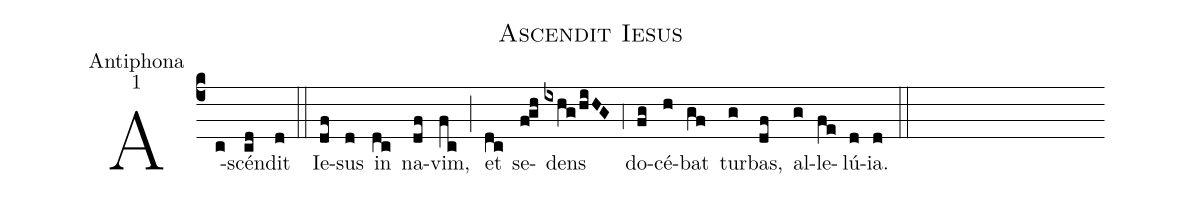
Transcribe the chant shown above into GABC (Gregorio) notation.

name:Ascendit Iesus;
office-part:Antiphona;
mode:1;
%%
(c4) A(c)scén(cd)dit(d) (::)
Ie(df)sus(d) in(dc) na(df)vim,(fc) (;) et(dc) se(f!gh)dens(ixhg/hiHG) (,4) do(fg)cé(h)bat(gf) tur(g)bas,(df) al(g)le(fe)lú(d)ia.(d) (::)
